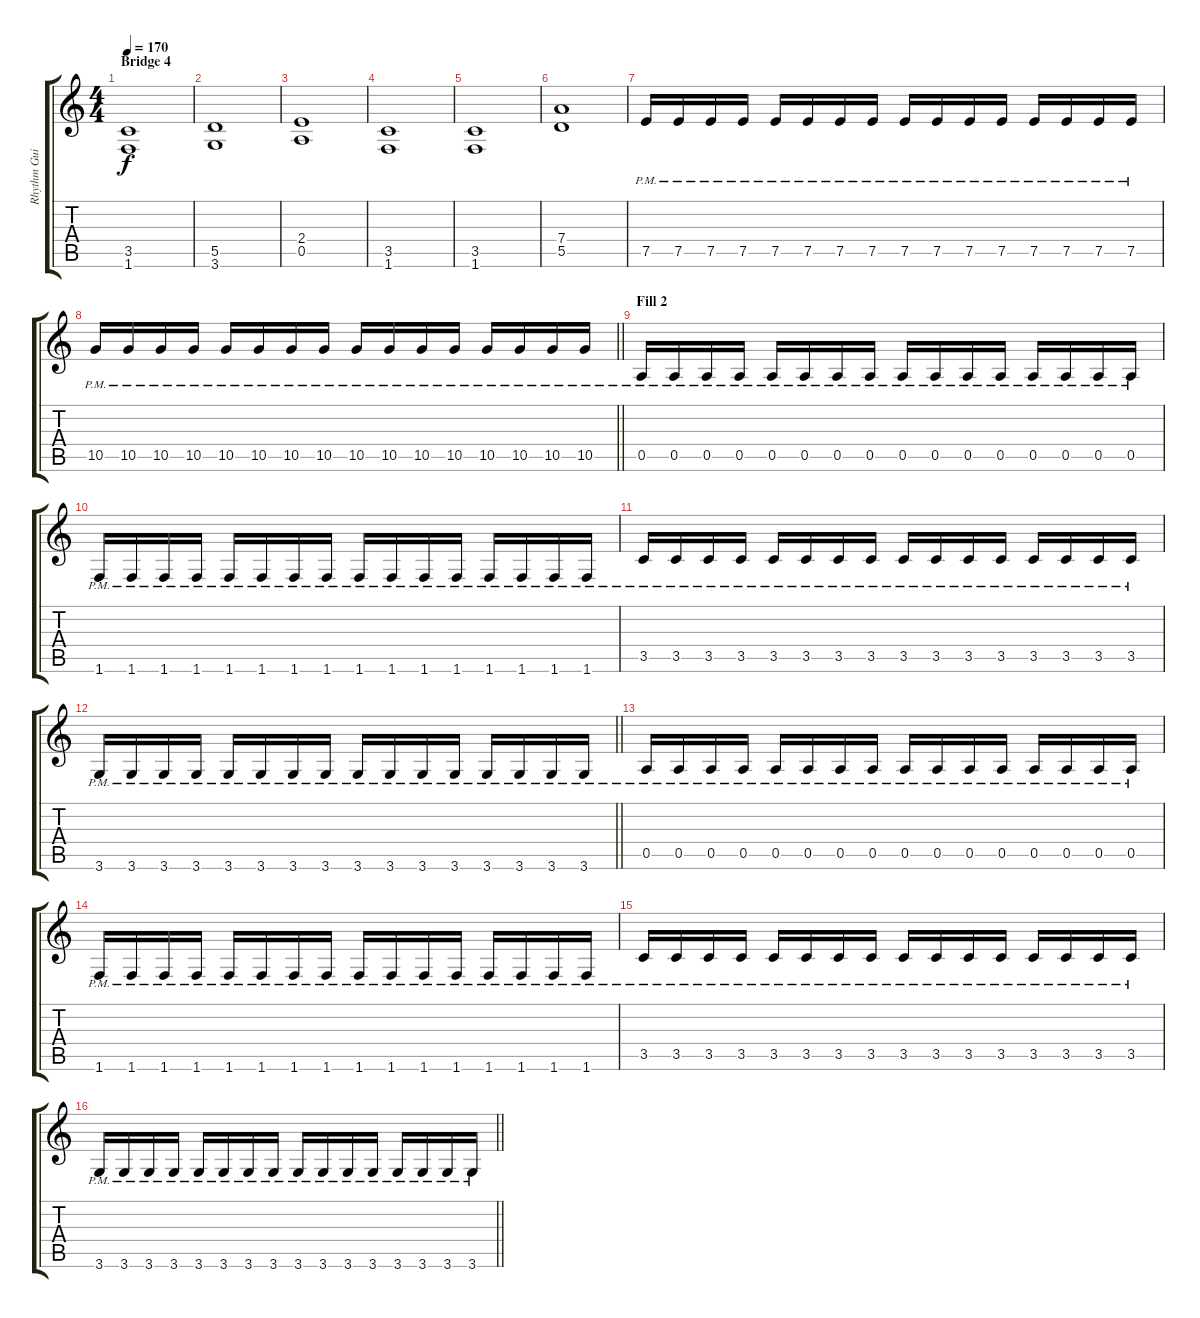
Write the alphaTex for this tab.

\track ("Rhythm Guitar 1: Juha-Pekka Alanen" "Rhythm Gui") {instrument distortionguitar}
\staff {score tabs}
\tuning (E4 B3 G3 D3 A2 E2) {hide}
\ts (4 4)
\section ("" "Bridge 4")
\tempo 170
\clef g2
\ks aminor
(3.5 1.6).1{dy f} |
(5.5 3.6).1 |
(2.4 0.5).1 |
(3.5 1.6).1 |
(3.5 1.6).1 |
(7.4 5.5).1 |
7.5{pm}.16 7.5{pm}.16 7.5{pm}.16 7.5{pm}.16 7.5{pm}.16 7.5{pm}.16 7.5{pm}.16 7.5{pm}.16 7.5{pm}.16 7.5{pm}.16 7.5{pm}.16 7.5{pm}.16 7.5{pm}.16 7.5{pm}.16 7.5{pm}.16 7.5{pm}.16 |
\barLineRight lightlight
10.5{pm}.16 10.5{pm}.16 10.5{pm}.16 10.5{pm}.16 10.5{pm}.16 10.5{pm}.16 10.5{pm}.16 10.5{pm}.16 10.5{pm}.16 10.5{pm}.16 10.5{pm}.16 10.5{pm}.16 10.5{pm}.16 10.5{pm}.16 10.5{pm}.16 10.5{pm}.16 |
\section ("" "Fill 2")
0.5{pm}.16 0.5{pm}.16 0.5{pm}.16 0.5{pm}.16 0.5{pm}.16 0.5{pm}.16 0.5{pm}.16 0.5{pm}.16 0.5{pm}.16 0.5{pm}.16 0.5{pm}.16 0.5{pm}.16 0.5{pm}.16 0.5{pm}.16 0.5{pm}.16 0.5{pm}.16 |
1.6{pm}.16 1.6{pm}.16 1.6{pm}.16 1.6{pm}.16 1.6{pm}.16 1.6{pm}.16 1.6{pm}.16 1.6{pm}.16 1.6{pm}.16 1.6{pm}.16 1.6{pm}.16 1.6{pm}.16 1.6{pm}.16 1.6{pm}.16 1.6{pm}.16 1.6{pm}.16 |
3.5{pm}.16 3.5{pm}.16 3.5{pm}.16 3.5{pm}.16 3.5{pm}.16 3.5{pm}.16 3.5{pm}.16 3.5{pm}.16 3.5{pm}.16 3.5{pm}.16 3.5{pm}.16 3.5{pm}.16 3.5{pm}.16 3.5{pm}.16 3.5{pm}.16 3.5{pm}.16 |
\barLineRight lightlight
3.6{pm}.16 3.6{pm}.16 3.6{pm}.16 3.6{pm}.16 3.6{pm}.16 3.6{pm}.16 3.6{pm}.16 3.6{pm}.16 3.6{pm}.16 3.6{pm}.16 3.6{pm}.16 3.6{pm}.16 3.6{pm}.16 3.6{pm}.16 3.6{pm}.16 3.6{pm}.16 |
0.5{pm}.16 0.5{pm}.16 0.5{pm}.16 0.5{pm}.16 0.5{pm}.16 0.5{pm}.16 0.5{pm}.16 0.5{pm}.16 0.5{pm}.16 0.5{pm}.16 0.5{pm}.16 0.5{pm}.16 0.5{pm}.16 0.5{pm}.16 0.5{pm}.16 0.5{pm}.16 |
1.6{pm}.16 1.6{pm}.16 1.6{pm}.16 1.6{pm}.16 1.6{pm}.16 1.6{pm}.16 1.6{pm}.16 1.6{pm}.16 1.6{pm}.16 1.6{pm}.16 1.6{pm}.16 1.6{pm}.16 1.6{pm}.16 1.6{pm}.16 1.6{pm}.16 1.6{pm}.16 |
3.5{pm}.16 3.5{pm}.16 3.5{pm}.16 3.5{pm}.16 3.5{pm}.16 3.5{pm}.16 3.5{pm}.16 3.5{pm}.16 3.5{pm}.16 3.5{pm}.16 3.5{pm}.16 3.5{pm}.16 3.5{pm}.16 3.5{pm}.16 3.5{pm}.16 3.5{pm}.16 |
\barLineRight lightlight
3.6{pm}.16 3.6{pm}.16 3.6{pm}.16 3.6{pm}.16 3.6{pm}.16 3.6{pm}.16 3.6{pm}.16 3.6{pm}.16 3.6{pm}.16 3.6{pm}.16 3.6{pm}.16 3.6{pm}.16 3.6{pm}.16 3.6{pm}.16 3.6{pm}.16 3.6{pm}.16
